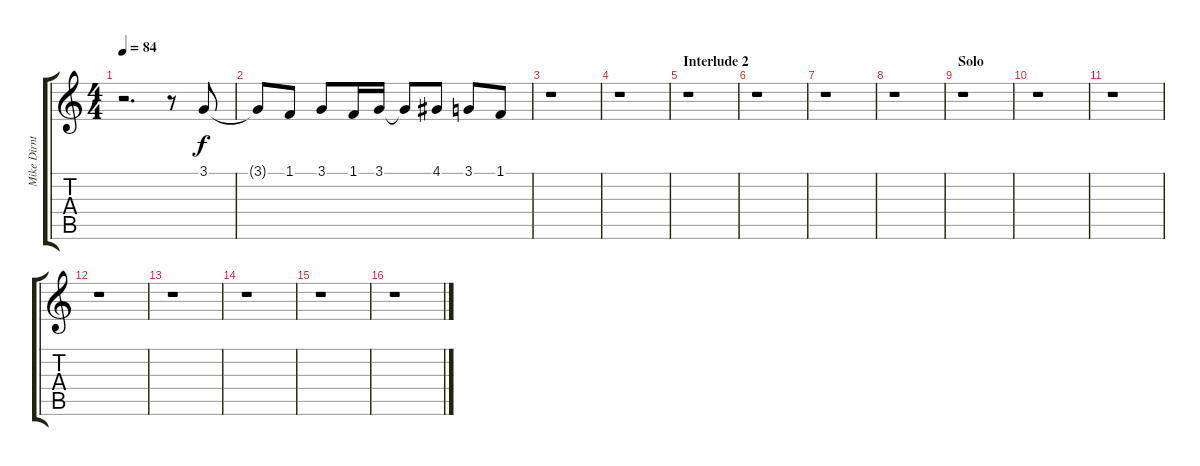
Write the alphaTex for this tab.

\track ("Mike Dirnt - Backup Vocals" "Mike Dirnt") {instrument clarinet}
\staff {score tabs}
\tuning (E4 B3 G3 D3 A2 E2) {hide}
\ts (4 4)
\tempo 84
\clef g2
\ks c
r.2{d dy f} r.8 3.1.8 |
3.1{t}.8 1.1.8 3.1.8 1.1.16 3.1.16 3.1{t}.8 4.1.8 3.1.8 1.1.8 |
r.1 |
r.1 |
\section ("" "Interlude 2")
r.1 |
r.1 |
r.1 |
r.1 |
\section ("" "Solo")
r.1 |
r.1 |
r.1 |
r.1 |
r.1 |
r.1 |
r.1 |
r.1
